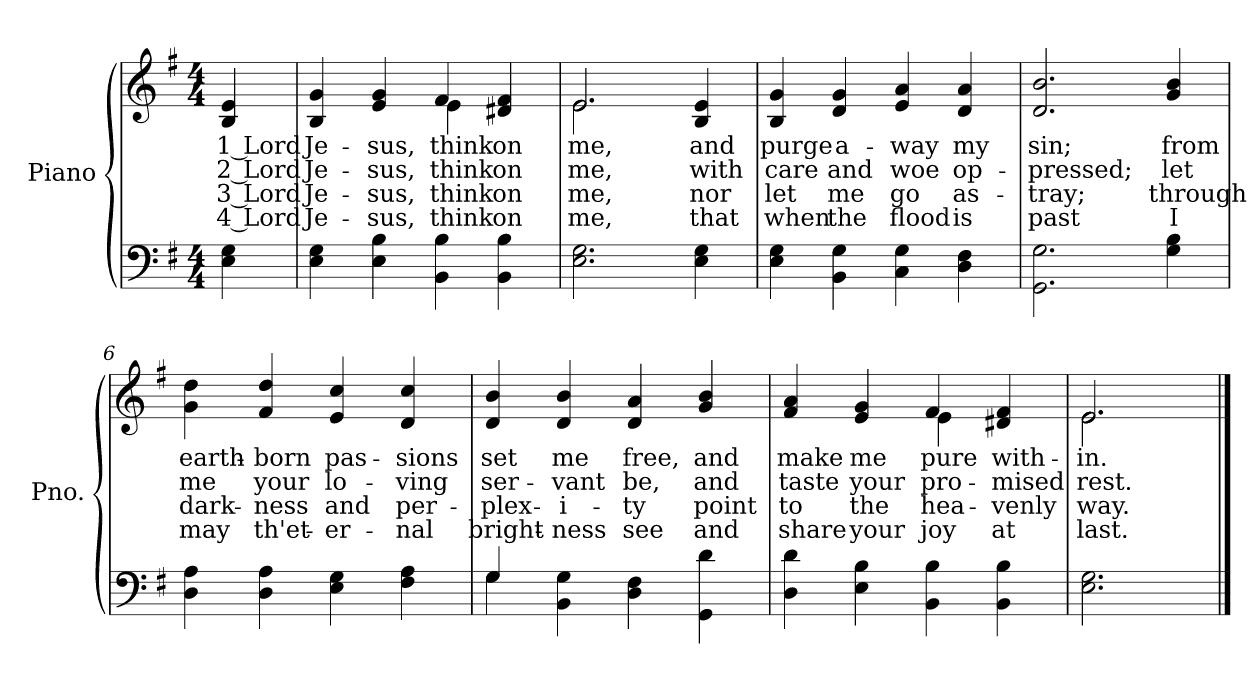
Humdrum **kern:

**kern	**kern	**text	**text	**text	**text
*part2	*part1	*part1	*part1	*part1	*part1
*staff2	*staff1	*staff1	*staff1	*staff1	*staff1
*I"Piano	*I"Piano	*	*	*	*
*I'Pno.	*I'Pno.	*	*	*	*
!!LO:PB:g=z
*clefF4	*clefG2	*	*	*	*
*k[f#]	*k[f#]	*	*	*	*
*G:	*G:	*	*	*	*
*M4/4	*M4/4	*	*	*	*
=	=	=	=	=	=
!	!	!LO:LY:b:color=#000000	!LO:LY:b:color=#000000	!LO:LY:b:color=#000000	!LO:LY:b:color=#000000
4Ei\ 4Gi	4Bi/ 4ei	1 Lord	2 Lord	3 Lord	4 Lord
=1	=1	=1	=1	=1	=1
!	!	!LO:LY:b:color=#000000	!LO:LY:b:color=#000000	!LO:LY:b:color=#000000	!LO:LY:b:color=#000000
*	*^	*	*	*	*
4Ei\ 4Gi	4Bi/ 4gi	2ryy	Je-	Je-	Je-	-Je-
!	!	!	!LO:LY:b:color=#000000	!LO:LY:b:color=#000000	!LO:LY:b:color=#000000	!LO:LY:b:color=#000000
4Ei\ 4Bi	4ei/ 4gi	.	-sus,	-sus,	-sus,	sus,
!	!	!	!LO:LY:b:color=#000000	!LO:LY:b:color=#000000	!LO:LY:b:color=#000000	!LO:LY:b:color=#000000
4BBi\ 4Bi	4f#i/	4ei\	think	think	think	think
!	!	!	!LO:LY:b:color=#000000	!LO:LY:b:color=#000000	!LO:LY:b:color=#000000	!LO:LY:b:color=#000000
4BBi\ 4Bi	4d#Xi/ 4f#i	4ryy	on	on	on	on
=2	=2	=2	=2	=2	=2	=2
!	!	!	!LO:LY:b:color=#000000	!LO:LY:b:color=#000000	!LO:LY:b:color=#000000	!LO:LY:b:color=#000000
2.Ei\ 2.Gi	2.ei/	2.ei\	me,	me,	me,	me,
!	!	!	!LO:LY:b:color=#000000	!LO:LY:b:color=#000000	!LO:LY:b:color=#000000	!LO:LY:b:color=#000000
4Ei\ 4Gi	4Bi/ 4ei	4ryy	and	with	nor	that
*	*v	*v	*	*	*	*
=3	=3	=3	=3	=3	=3
*	*^	*	*	*	*
!	!	!	!LO:LY:b:color=#000000	!LO:LY:b:color=#000000	!LO:LY:b:color=#000000	!LO:LY:b:color=#000000
*	*v	*v	*	*	*	*
4Ei\ 4Gi	4Bi/ 4gi	purge	care	let	when
!	!	!LO:LY:b:color=#000000	!LO:LY:b:color=#000000	!LO:LY:b:color=#000000	!LO:LY:b:color=#000000
4BBi\ 4Gi	4di/ 4gi	a-	and	me	the
!	!	!LO:LY:b:color=#000000	!LO:LY:b:color=#000000	!LO:LY:b:color=#000000	!LO:LY:b:color=#000000
4Ci\ 4Gi	4ei/ 4ai	-way	woe	go	flood
!	!	!LO:LY:b:color=#000000	!LO:LY:b:color=#000000	!LO:LY:b:color=#000000	!LO:LY:b:color=#000000
4Di\ 4F#i	4di/ 4ai	my	op-	as-	-is
=4	=4	=4	=4	=4	=4
!	!	!LO:LY:b:color=#000000	!LO:LY:b:color=#000000	!LO:LY:b:color=#000000	!LO:LY:b:color=#000000
2.GGi\ 2.Gi	2.di/ 2.bi	sin;	-pressed;	tray;	past
=5-	=5-	=5-	=5-	=5-	=5-
!	!	!LO:LY:b:color=#000000	!LO:LY:b:color=#000000	!LO:LY:b:color=#000000	!LO:LY:b:color=#000000
4Gi\ 4Bi	4gi/ 4bi	from	let	through	I
!!LO:LB:g=z
=6	=6	=6	=6	=6	=6
!	!	!LO:LY:b:color=#000000	!LO:LY:b:color=#000000	!LO:LY:b:color=#000000	!LO:LY:b:color=#000000
4Di\ 4Ai	4gi\ 4ddi	earth-	me	dark-	-may
!	!	!LO:LY:b:color=#000000	!LO:LY:b:color=#000000	!LO:LY:b:color=#000000	!LO:LY:b:color=#000000
4Di\ 4Ai	4f#i/ 4ddi	-born	your	ness	th'et-
!	!	!LO:LY:b:color=#000000	!LO:LY:b:color=#000000	!LO:LY:b:color=#000000	!LO:LY:b:color=#000000
4Ei\ 4Gi	4ei/ 4cci	pas-	lo-	-and	er-
!	!	!LO:LY:b:color=#000000	!LO:LY:b:color=#000000	!LO:LY:b:color=#000000	!LO:LY:b:color=#000000
4F#i\ 4Ai	4di/ 4cci	-sions	-ving	-per-	-nal
=7	=7	=7	=7	=7	=7
*^	*	*	*	*	*
!	!	!	!LO:LY:b:color=#000000	!LO:LY:b:color=#000000	!LO:LY:b:color=#000000	!LO:LY:b:color=#000000
4Gi/	4Gi\	4di/ 4bi	set	ser-	plex-	-bright-
!	!	!	!LO:LY:b:color=#000000	!LO:LY:b:color=#000000	!LO:LY:b:color=#000000	!LO:LY:b:color=#000000
4BBi\ 4Gi	2.ryy	4di/ 4bi	me	-vant	-i-	-ness
!	!	!	!LO:LY:b:color=#000000	!LO:LY:b:color=#000000	!LO:LY:b:color=#000000	!LO:LY:b:color=#000000
4Di\ 4F#i	.	4di/ 4ai	free,	be,	ty	see
!	!	!	!LO:LY:b:color=#000000	!LO:LY:b:color=#000000	!LO:LY:b:color=#000000	!LO:LY:b:color=#000000
4GGi\ 4di	.	4gi/ 4bi	and	and	point	and
*v	*v	*	*	*	*	*
=8	=8	=8	=8	=8	=8
!	!	!LO:LY:b:color=#000000	!LO:LY:b:color=#000000	!LO:LY:b:color=#000000	!LO:LY:b:color=#000000
*	*^	*	*	*	*
4Di\ 4di	4f#i/ 4ai	2ryy	make	taste	to	share
!	!	!	!LO:LY:b:color=#000000	!LO:LY:b:color=#000000	!LO:LY:b:color=#000000	!LO:LY:b:color=#000000
4Ei\ 4Bi	4ei/ 4gi	.	me	your	the	your
!	!	!	!LO:LY:b:color=#000000	!LO:LY:b:color=#000000	!LO:LY:b:color=#000000	!LO:LY:b:color=#000000
4BBi\ 4Bi	4f#i/	4ei\	pure	pro-	hea-	-joy
!	!	!	!LO:LY:b:color=#000000	!LO:LY:b:color=#000000	!LO:LY:b:color=#000000	!LO:LY:b:color=#000000
4BBi\ 4Bi	4d#Xi/ 4f#i	4ryy	with-	-mised	venly	at
=9	=9	=9	=9	=9	=9	=9
!	!	!	!LO:LY:b:color=#000000	!LO:LY:b:color=#000000	!LO:LY:b:color=#000000	!LO:LY:b:color=#000000
2.Ei\ 2.Gi	2.ei/	2.ei\	-in.	rest.	way.	last.
*	*v	*v	*	*	*	*
==	==	==	==	==	==
*-	*-	*-	*-	*-	*-
